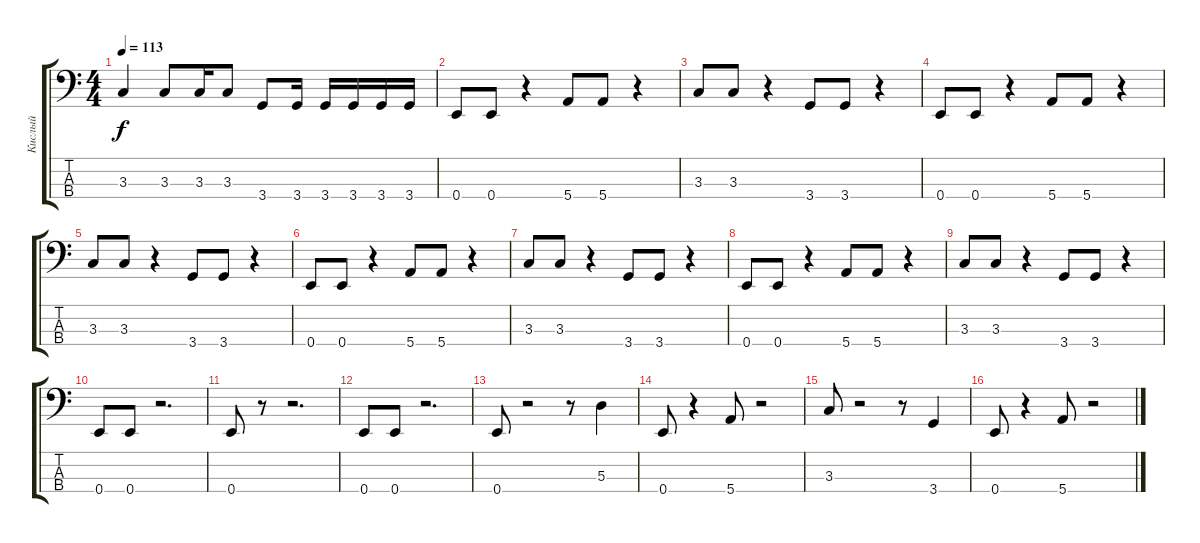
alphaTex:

\track ("Кислый" "Кислый") {instrument electricbassfinger}
\staff {score tabs}
\tuning (G2 D2 A1 E1) {hide}
\ts (4 4)
\tempo 113
\clef f4
\ks c
3.3.4{dy f} 3.3.8 3.3.16 3.3.8 3.4.8 3.4.16 3.4.16 3.4.16 3.4.16 3.4.16 |
0.4.8 0.4.8 r.4 5.4.8 5.4.8 r.4 |
3.3.8 3.3.8 r.4 3.4.8 3.4.8 r.4 |
0.4.8 0.4.8 r.4 5.4.8 5.4.8 r.4 |
3.3.8 3.3.8 r.4 3.4.8 3.4.8 r.4 |
0.4.8 0.4.8 r.4 5.4.8 5.4.8 r.4 |
3.3.8 3.3.8 r.4 3.4.8 3.4.8 r.4 |
0.4.8 0.4.8 r.4 5.4.8 5.4.8 r.4 |
3.3.8 3.3.8 r.4 3.4.8 3.4.8 r.4 |
0.4.8 0.4.8 r.2{d} |
0.4.8 r.8 r.2{d} |
0.4.8 0.4.8 r.2{d} |
0.4.8 r.2 r.8 5.3.4 |
0.4.8 r.4 5.4.8 r.2 |
3.3.8 r.2 r.8 3.4.4 |
0.4.8 r.4 5.4.8 r.2
